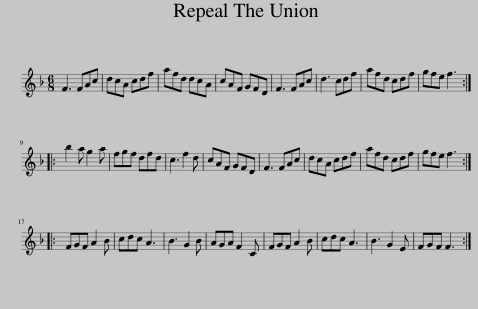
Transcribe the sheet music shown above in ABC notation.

X:1
L:1/8
M:6/8
I:linebreak $
K:F
V:1 treble
V:1
 F3 FAc | dcA cdf | afd dcA | cAF GFD | F3 FAc | %5
 d3 cdf | afd cdf | gfe f3 ::$ b2 a g2 a | fgf dfd | %10
 c3 f2 d | cAF GFD | F3 FAc | dcA cdf | afd cdf | %15
 gfe f3 ::$ FGF A2 B | cdc A3 | B3 G2 B | AGA F2 C | %20
 FGF A2 B | cdc A3 | B3 G2 E | FGF F3 :| %24
